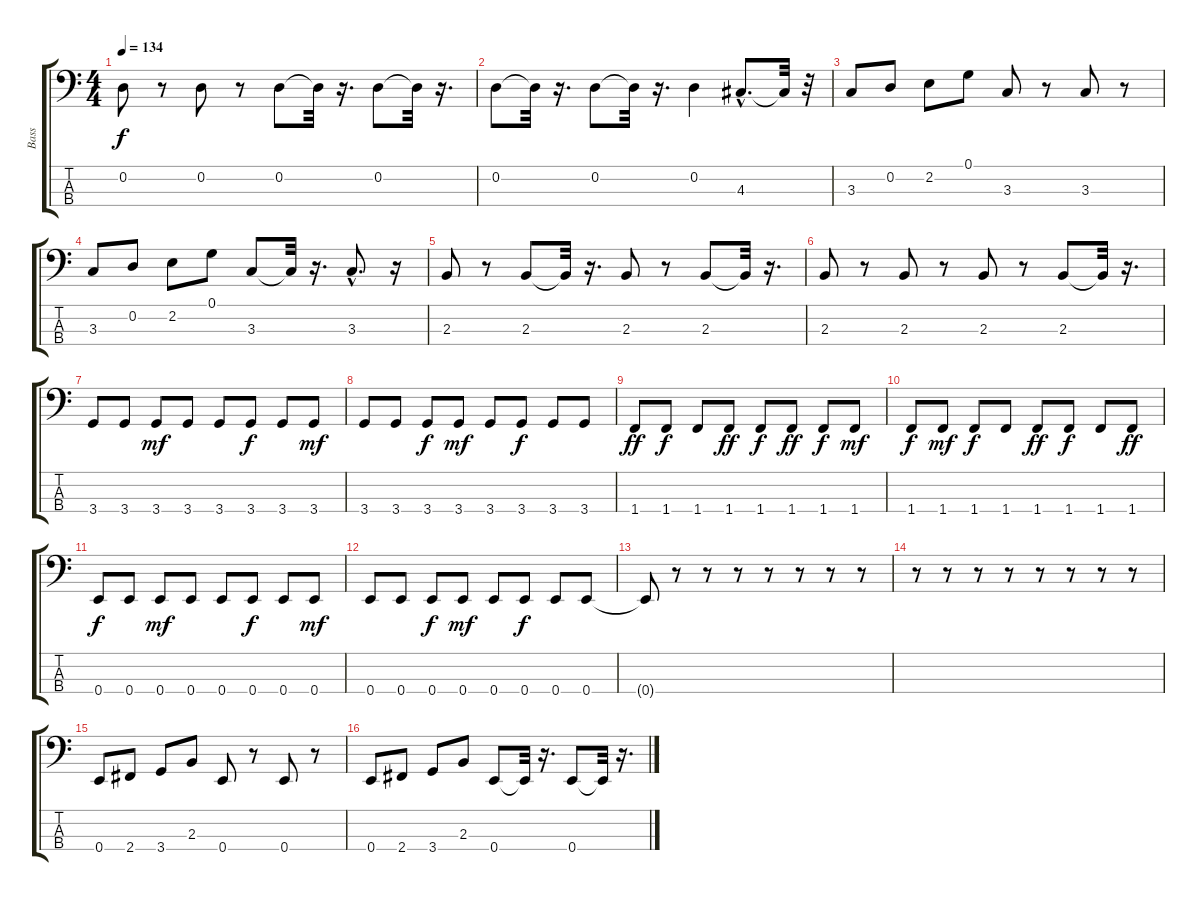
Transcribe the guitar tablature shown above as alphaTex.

\track ("Bass" "Bass") {instrument electricbassfinger}
\staff {score tabs}
\tuning (G2 D2 A1 E1) {hide}
\ts (4 4)
\tempo 134
\clef f4
\ks c
0.2.8{dy f} r.8 0.2.8 r.8 0.2.8 0.2{t}.32 r.16{d} 0.2.8 0.2{t}.32 r.16{d} |
0.2.8 0.2{t}.32 r.16{d} 0.2.8 0.2{t}.32 r.16{d} 0.2.4 4.3{hac}.8{d} 4.3{t}.32 r.32 |
3.3.8 0.2.8 2.2.8 0.1.8 3.3.8 r.8 3.3.8 r.8 |
3.3.8 0.2.8 2.2.8 0.1.8 3.3.8 3.3{t}.32 r.16{d} 3.3{hac}.8{d} r.16 |
2.3.8 r.8 2.3.8 2.3{t}.32 r.16{d} 2.3.8 r.8 2.3.8 2.3{t}.32 r.16{d} |
2.3.8 r.8 2.3.8 r.8 2.3.8 r.8 2.3.8 2.3{t}.32 r.16{d} |
3.4.8 3.4.8 3.4.8{dy mf} 3.4.8 3.4.8 3.4.8{dy f} 3.4.8 3.4.8{dy mf} |
3.4.8 3.4.8 3.4.8{dy f} 3.4.8{dy mf} 3.4.8 3.4.8{dy f} 3.4.8 3.4.8 |
1.4.8{dy ff} 1.4.8{dy f} 1.4.8 1.4.8{dy ff} 1.4.8{dy f} 1.4.8{dy ff} 1.4.8{dy f} 1.4.8{dy mf} |
1.4.8{dy f} 1.4.8{dy mf} 1.4.8{dy f} 1.4.8 1.4.8{dy ff} 1.4.8{dy f} 1.4.8 1.4.8{dy ff} |
0.4.8{dy f} 0.4.8 0.4.8{dy mf} 0.4.8 0.4.8 0.4.8{dy f} 0.4.8 0.4.8{dy mf} |
0.4.8 0.4.8 0.4.8{dy f} 0.4.8{dy mf} 0.4.8 0.4.8{dy f} 0.4.8 0.4.8 |
0.4{t}.8 r.8 r.8 r.8 r.8 r.8 r.8 r.8 |
r.8 r.8 r.8 r.8 r.8 r.8 r.8 r.8 |
0.4.8 2.4.8 3.4.8 2.3.8 0.4.8 r.8 0.4.8 r.8 |
0.4.8 2.4.8 3.4.8 2.3.8 0.4.8 0.4{t}.32 r.16{d} 0.4.8 0.4{t}.32 r.16{d}
